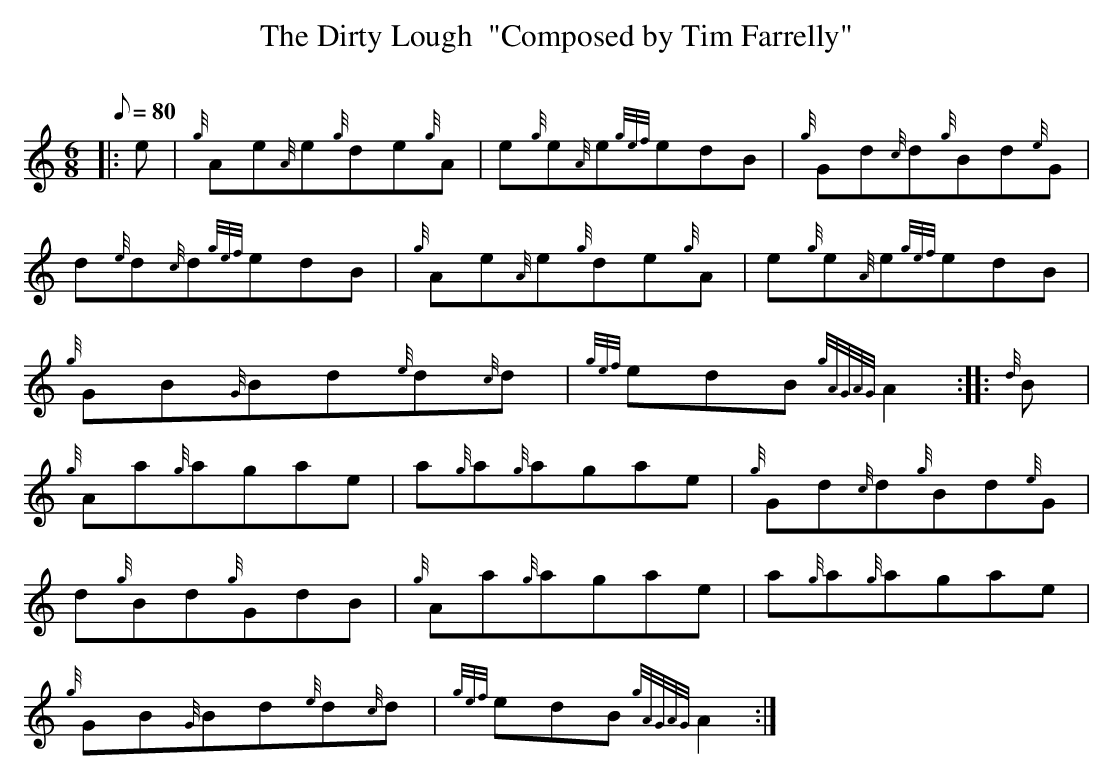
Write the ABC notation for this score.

X:1
T:The Dirty Lough  "Composed by Tim Farrelly"
M:6/8
L:1/8
Q:80
C:
K:HP
|: e | \
{g}Ae{A}e{g}de{g}A | \
e{g}e{A}e{gef}edB | \
{g}Gd{c}d{g}Bd{e}G |
d{e}d{c}d{gef}edB | \
{g}Ae{A}e{g}de{g}A | \
e{g}e{A}e{gef}edB |
{g}GB{G}Bd{e}d{c}d | \
{gef}edB{gAGAG}A2 :: \
{d}B |
{g}Aa{g}agae | \
a{g}a{g}agae | \
{g}Gd{c}d{g}Bd{e}G |
d{g}Bd{g}GdB | \
{g}Aa{g}agae | \
a{g}a{g}agae |
{g}GB{G}Bd{e}d{c}d | \
{gef}edB{gAGAG}A2 :|
